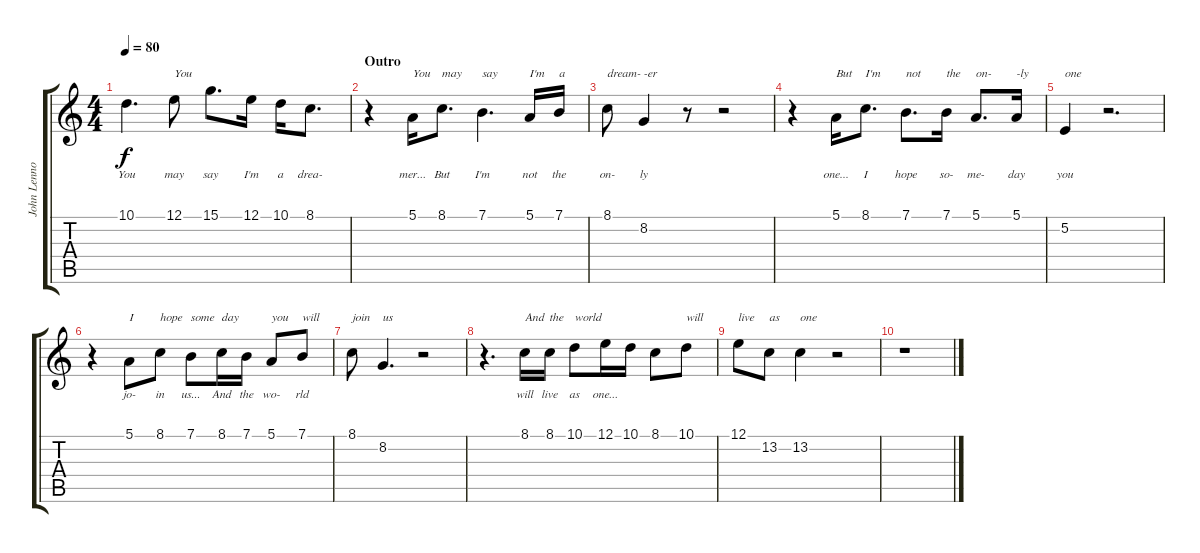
\track ("John Lennon (Voice)" "John Lenno") {instrument synthvoice}
\staff {score tabs}
\tuning (E4 B3 G3 D3 A2 E2) {hide}
\ts (4 4)
\tempo 80
\clef g2
\ks c
10.1{t}.4{d lyrics (0 "You") lyrics (1 "") lyrics (2 "") lyrics (3 "") lyrics (4 "") dy f} 12.1.8{txt "You" lyrics (0 "may") lyrics (1 "") lyrics (2 "") lyrics (3 "") lyrics (4 "")} 15.1.8{d lyrics (0 "say") lyrics (1 "") lyrics (2 "") lyrics (3 "") lyrics (4 "")} 12.1.16{lyrics (0 "I'm") lyrics (1 "") lyrics (2 "") lyrics (3 "") lyrics (4 "")} 10.1.16{lyrics (0 "a") lyrics (1 "") lyrics (2 "") lyrics (3 "") lyrics (4 "")} 8.1.8{d lyrics (0 "drea-") lyrics (1 "") lyrics (2 "") lyrics (3 "") lyrics (4 "")} |
\section ("" "Outro")
r.4 5.1.16{txt "You" lyrics (0 "mer...") lyrics (1 "") lyrics (2 "") lyrics (3 "") lyrics (4 "")} 8.1.8{d txt "may" lyrics (0 "But") lyrics (1 "") lyrics (2 "") lyrics (3 "") lyrics (4 "")} 7.1.4{d txt "say" lyrics (0 "I'm") lyrics (1 "") lyrics (2 "") lyrics (3 "") lyrics (4 "")} 5.1.16{txt "I'm" lyrics (0 "not") lyrics (1 "") lyrics (2 "") lyrics (3 "") lyrics (4 "")} 7.1.16{txt "a" lyrics (0 "the") lyrics (1 "") lyrics (2 "") lyrics (3 "") lyrics (4 "")} |
8.1.8{txt "dream-" lyrics (0 "on-") lyrics (1 "") lyrics (2 "") lyrics (3 "") lyrics (4 "")} 8.2.4{txt "-er" lyrics (0 "ly") lyrics (1 "") lyrics (2 "") lyrics (3 "") lyrics (4 "")} r.8 r.2 |
r.4 5.1.16{txt "But" lyrics (0 "one...") lyrics (1 "") lyrics (2 "") lyrics (3 "") lyrics (4 "")} 8.1.8{d txt "I'm" lyrics (0 "I") lyrics (1 "") lyrics (2 "") lyrics (3 "") lyrics (4 "")} 7.1.8{d txt "not" lyrics (0 "hope") lyrics (1 "") lyrics (2 "") lyrics (3 "") lyrics (4 "")} 7.1.16{txt "the" lyrics (0 "so-") lyrics (1 "") lyrics (2 "") lyrics (3 "") lyrics (4 "")} 5.1.8{d txt "on-" lyrics (0 "me-") lyrics (1 "") lyrics (2 "") lyrics (3 "") lyrics (4 "")} 5.1.16{txt "-ly" lyrics (0 "day") lyrics (1 "") lyrics (2 "") lyrics (3 "") lyrics (4 "")} |
5.2.4{txt "one" lyrics (0 "you") lyrics (1 "") lyrics (2 "") lyrics (3 "") lyrics (4 "")} r.2{d} |
r.4 5.1.8{txt "I" lyrics (0 "jo-") lyrics (1 "") lyrics (2 "") lyrics (3 "") lyrics (4 "")} 8.1.8{txt "hope" lyrics (0 "in") lyrics (1 "") lyrics (2 "") lyrics (3 "") lyrics (4 "")} 7.1.8{txt "some" lyrics (0 "us...") lyrics (1 "") lyrics (2 "") lyrics (3 "") lyrics (4 "")} 8.1.16{txt "day" lyrics (0 "And") lyrics (1 "") lyrics (2 "") lyrics (3 "") lyrics (4 "")} 7.1.16{lyrics (0 "the") lyrics (1 "") lyrics (2 "") lyrics (3 "") lyrics (4 "")} 5.1.8{txt "you" lyrics (0 "wo-") lyrics (1 "") lyrics (2 "") lyrics (3 "") lyrics (4 "")} 7.1.8{txt "will" lyrics (0 "rld") lyrics (1 "") lyrics (2 "") lyrics (3 "") lyrics (4 "")} |
8.1.8{txt "join" lyrics (0 "") lyrics (1 "") lyrics (2 "") lyrics (3 "") lyrics (4 "")} 8.2.4{d txt "us" lyrics (0 "") lyrics (1 "") lyrics (2 "") lyrics (3 "") lyrics (4 "")} r.2 |
r.4{d} 8.1.16{txt "And" lyrics (0 "will") lyrics (1 "") lyrics (2 "") lyrics (3 "") lyrics (4 "")} 8.1.16{txt "the" lyrics (0 "live") lyrics (1 "") lyrics (2 "") lyrics (3 "") lyrics (4 "")} 10.1.8{txt "world" lyrics (0 "as") lyrics (1 "") lyrics (2 "") lyrics (3 "") lyrics (4 "")} 12.1.16{lyrics (0 "one...") lyrics (1 "") lyrics (2 "") lyrics (3 "") lyrics (4 "")} 10.1.16 8.1.8 10.1.8{txt "will"} |
12.1.8{txt "live"} 13.2.8{txt "as"} 13.2.4{txt "one"} r.2 |
r.1
